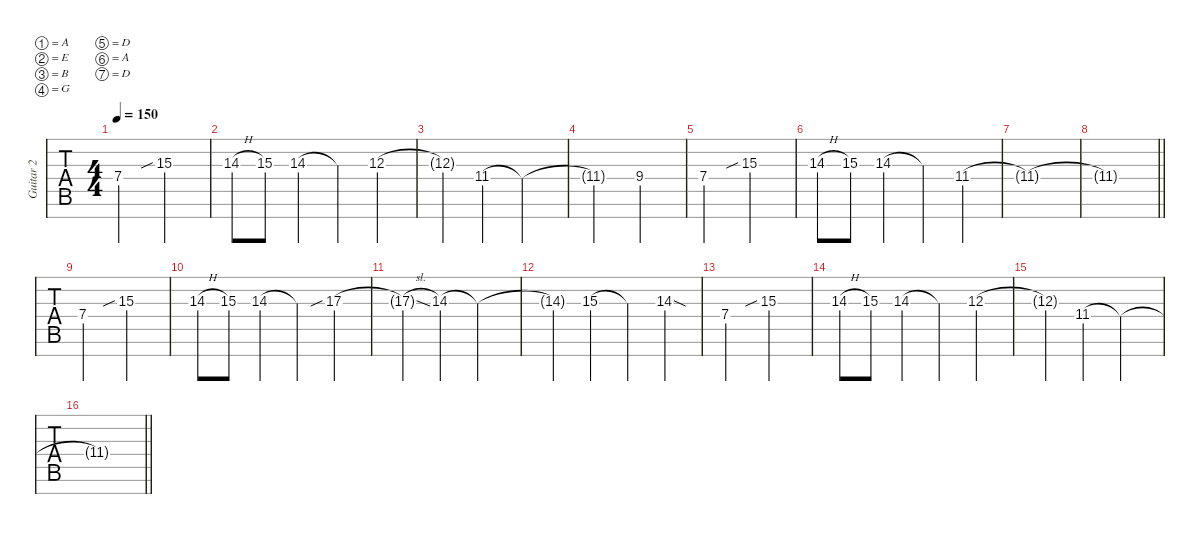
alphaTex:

\defaultSystemsLayout 2
\hideDynamics
\bracketExtendMode nobrackets
\multiTrackTrackNamePolicy allsystems
\firstSystemTrackNameMode fullname
\otherSystemsTrackNameMode fullname
\otherSystemsTrackNameOrientation horizontal
\track ("Guitar 2" "Gtr. 2") {instrument overdrivenguitar}
\staff {tabs}
\tuning (A3 E3 B2 G2 D2 A1 D1)
\ts (4 4)
\scale
1.00024
\tempo 150
\accidentals auto
\clef g2
\ottava regular
\simile none
\ks c
7.4.2{dy mf} 15.3{sib}.2 |
\scale
0.999761 14.3{h acc #}.8 15.3.8 14.3{acc #}.4 14.3{t acc #}.4 12.3.4 |
\scale
1.00293 12.3{t}.4 11.4{acc #}.4 11.4{t acc #}.2 |
\scale
0.997069 11.4{t acc #}.2 9.4.2 |
\scale
1.00024 7.4.2 15.3{sib}.2 |
\scale
1.00245 14.3{h acc #}.8 15.3.8 14.3{acc #}.4 14.3{t acc #}.4 11.4{acc #}.4 |
\scale
0.999095 11.4{t acc #}.1 |
\scale
0.998213
\barLineRight lightlight
11.4{t acc #}.1 |
\scale
1.00024 7.4.2 15.3{sib}.2 |
\scale
0.999761 14.3{h acc #}.8 15.3.8 14.3{acc #}.4 14.3{t acc #}.4 17.3{sib}.4 |
\scale
1.00293 17.3{sl t}.4 14.3{acc #}.4 14.3{t acc #}.2 |
\scale
0.997069 14.3{t acc #}.4 15.3.4 15.3{t}.4 14.3{sod acc #}.4 |
\scale
1.00024 7.4.2 15.3{sib}.2 |
\scale
0.999761 14.3{h acc #}.8 15.3.8 14.3{acc #}.4 14.3{t acc #}.4 12.3.4 |
\scale
1.00179 12.3{t}.4 11.4{acc #}.4 11.4{t acc #}.2 |
\scale
0.998213
\barLineRight lightlight
11.4{t acc #}.1
